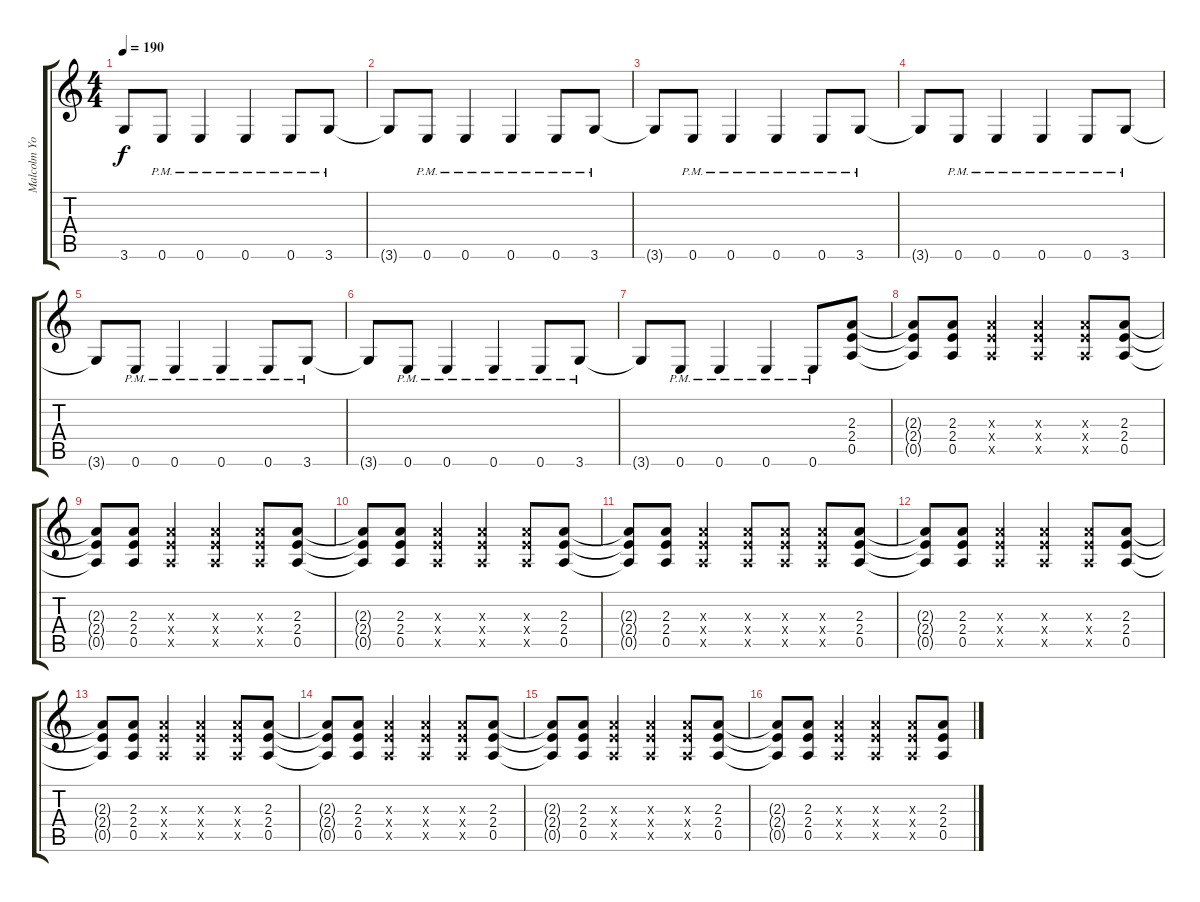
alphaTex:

\track ("Malcolm Young (Rhythm Guitar)" "Malcolm Yo") {instrument overdrivenguitar}
\staff {score tabs}
\tuning (E4 B3 G3 D3 A2 E2) {hide}
\ts (4 4)
\tempo 190
\clef g2
\ks c
3.6{t}.8{dy f} 0.6{pm}.8 0.6{pm}.4 0.6{pm}.4 0.6{pm}.8 3.6{pm}.8 |
3.6{t}.8 0.6{pm}.8 0.6{pm}.4 0.6{pm}.4 0.6{pm}.8 3.6{pm}.8 |
3.6{t}.8 0.6{pm}.8 0.6{pm}.4 0.6{pm}.4 0.6{pm}.8 3.6{pm}.8 |
3.6{t}.8 0.6{pm}.8 0.6{pm}.4 0.6{pm}.4 0.6{pm}.8 3.6{pm}.8 |
3.6{t}.8 0.6{pm}.8 0.6{pm}.4 0.6{pm}.4 0.6{pm}.8 3.6{pm}.8 |
3.6{t}.8 0.6{pm}.8 0.6{pm}.4 0.6{pm}.4 0.6{pm}.8 3.6{pm}.8 |
3.6{t}.8 0.6{pm}.8 0.6{pm}.4 0.6{pm}.4 0.6{pm}.8 (2.3 2.4 0.5).8{volume 8 instrument overdrivenguitar} |
(2.3{t} 2.4{t} 0.5{t}).8 (2.3 2.4 0.5).8 (2.3{x} 2.4{x} 0.5{x}).4 (2.3{x} 2.4{x} 0.5{x}).4 (2.3{x} 2.4{x} 0.5{x}).8 (2.3 2.4 0.5).8 |
(2.3{t} 2.4{t} 0.5{t}).8 (2.3 2.4 0.5).8 (2.3{x} 2.4{x} 0.5{x}).4 (2.3{x} 2.4{x} 0.5{x}).4 (2.3{x} 2.4{x} 0.5{x}).8 (2.3 2.4 0.5).8 |
(2.3{t} 2.4{t} 0.5{t}).8 (2.3 2.4 0.5).8 (2.3{x} 2.4{x} 0.5{x}).4 (2.3{x} 2.4{x} 0.5{x}).4 (2.3{x} 2.4{x} 0.5{x}).8 (2.3 2.4 0.5).8 |
(2.3{t} 2.4{t} 0.5{t}).8 (2.3 2.4 0.5).8 (2.3{x} 2.4{x} 0.5{x}).4 (2.3{x} 2.4{x} 0.5{x}).8 (2.3{x} 2.4{x} 0.5{x}).8 (2.3{x} 2.4{x} 0.5{x}).8 (2.3 2.4 0.5).8 |
(2.3{t} 2.4{t} 0.5{t}).8 (2.3 2.4 0.5).8 (2.3{x} 2.4{x} 0.5{x}).4 (2.3{x} 2.4{x} 0.5{x}).4 (2.3{x} 2.4{x} 0.5{x}).8 (2.3 2.4 0.5).8 |
(2.3{t} 2.4{t} 0.5{t}).8 (2.3 2.4 0.5).8 (2.3{x} 2.4{x} 0.5{x}).4 (2.3{x} 2.4{x} 0.5{x}).4 (2.3{x} 2.4{x} 0.5{x}).8 (2.3 2.4 0.5).8 |
(2.3{t} 2.4{t} 0.5{t}).8 (2.3 2.4 0.5).8 (2.3{x} 2.4{x} 0.5{x}).4 (2.3{x} 2.4{x} 0.5{x}).4 (2.3{x} 2.4{x} 0.5{x}).8 (2.3 2.4 0.5).8 |
(2.3{t} 2.4{t} 0.5{t}).8 (2.3 2.4 0.5).8 (2.3{x} 2.4{x} 0.5{x}).4 (2.3{x} 2.4{x} 0.5{x}).4 (2.3{x} 2.4{x} 0.5{x}).8 (2.3 2.4 0.5).8 |
(2.3{t} 2.4{t} 0.5{t}).8 (2.3 2.4 0.5).8 (2.3{x} 2.4{x} 0.5{x}).4 (2.3{x} 2.4{x} 0.5{x}).4 (2.3{x} 2.4{x} 0.5{x}).8 (2.3 2.4 0.5).8
